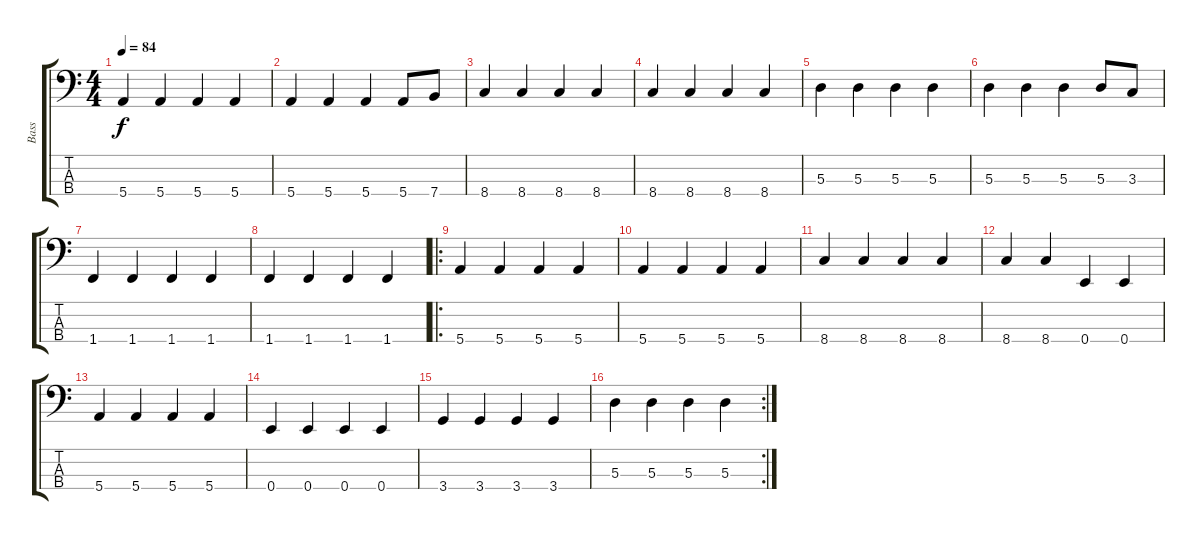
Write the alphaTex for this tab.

\track ("Bass" "Bass") {instrument electricbassfinger}
\staff {score tabs}
\tuning (G2 D2 A1 E1) {hide}
\ts (4 4)
\tempo 84
\clef f4
\ks c
5.4.4{dy f instrument electricbassfinger} 5.4.4 5.4.4 5.4.4 |
5.4.4 5.4.4 5.4.4 5.4.8 7.4.8 |
8.4.4 8.4.4 8.4.4 8.4.4 |
8.4.4 8.4.4 8.4.4 8.4.4 |
5.3.4 5.3.4 5.3.4 5.3.4 |
5.3.4 5.3.4 5.3.4 5.3.8 3.3.8 |
1.4.4 1.4.4 1.4.4 1.4.4 |
1.4.4 1.4.4 1.4.4 1.4.4 |
\ro
5.4.4 5.4.4 5.4.4 5.4.4 |
5.4.4 5.4.4 5.4.4 5.4.4 |
8.4.4 8.4.4 8.4.4 8.4.4 |
8.4.4 8.4.4 0.4.4 0.4.4 |
5.4.4 5.4.4 5.4.4 5.4.4 |
0.4.4 0.4.4 0.4.4 0.4.4 |
3.4.4 3.4.4 3.4.4 3.4.4 |
\rc 2
5.3.4 5.3.4 5.3.4 5.3.4
